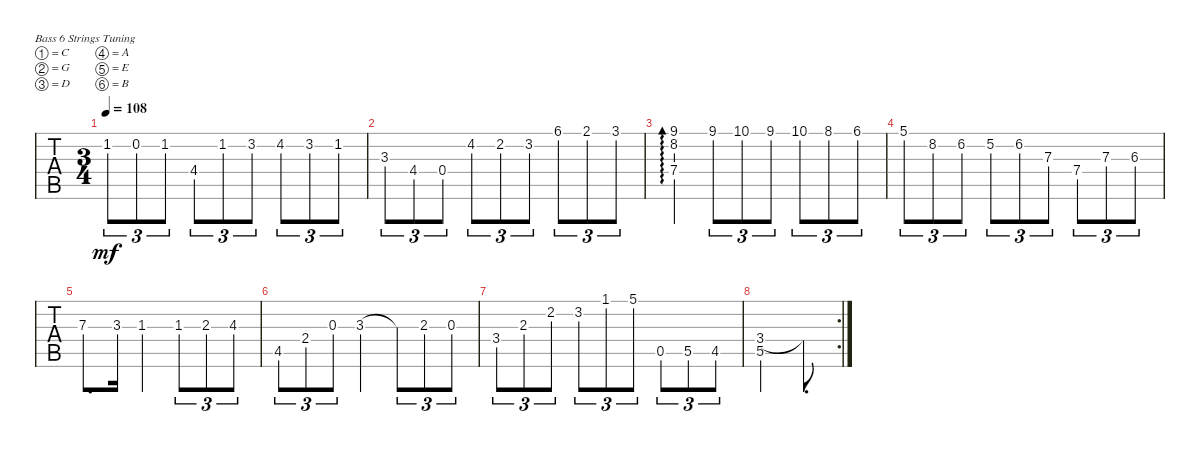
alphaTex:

\bracketExtendMode groupsimilarinstruments
\singleTrackTrackNamePolicy hidden
\multiTrackTrackNamePolicy hidden
\firstSystemTrackNameOrientation horizontal
\otherSystemsTrackNameOrientation horizontal
\track ("Untitled" "E-Bass") {instrument acousticgrandpiano}
\staff {tabs}
\tuning (C3 G2 D2 A1 E1 B0)
\displaytranspose 12
\ts (3 4)
\tempo 108
\clef f4
\ks dminor
1.2.8{tu (3 2) dy mf} 0.2.8{tu (3 2)} 1.2.8{tu (3 2)} 4.4.8{tu (3 2)} 1.2.8{tu (3 2)} 3.2.8{tu (3 2)} 4.2.8{tu (3 2)} 3.2.8{tu (3 2)} 1.2.8{tu (3 2)} |
3.3.8{tu (3 2)} 4.4.8{tu (3 2)} 0.4.8{tu (3 2)} 4.2.8{tu (3 2)} 2.2.8{tu (3 2)} 3.2.8{tu (3 2)} 6.1.8{tu (3 2) ot 8va} 2.1.8{tu (3 2) ot 8va} 3.1.8{tu (3 2) ot 8va} |
(8.2 9.1 7.4).4{ad 0 ot 8va} 9.1.8{tu (3 2)} 10.1.8{tu (3 2) ot 8va} 9.1.8{tu (3 2) ot 8va} 10.1.8{tu (3 2) ot 8va} 8.1.8{tu (3 2) ot 8va} 6.1.8{tu (3 2) ot 8va} |
5.1.8{tu (3 2)} 8.2.8{tu (3 2)} 6.2.8{tu (3 2)} 5.2.8{tu (3 2)} 6.2.8{tu (3 2)} 7.3.8{tu (3 2)} 7.4.8{tu (3 2)} 7.3.8{tu (3 2)} 6.3.8{tu (3 2)} |
7.3.8{d} 3.3.16 1.3.4 1.3.8{tu (3 2)} 2.3.8{tu (3 2)} 4.3.8{tu (3 2)} |
4.5.8{tu (3 2)} 2.4.8{tu (3 2)} 0.3.8{tu (3 2)} 3.3.4 3.3{t}.8{tu (3 2)} 2.3.8{tu (3 2)} 0.3.8{tu (3 2)} |
3.4.8{tu (3 2)} 2.3.8{tu (3 2)} 2.2.8{tu (3 2)} 3.2.8{tu (3 2)} 1.1.8{tu (3 2)} 5.1.8{tu (3 2)} 0.5.8{tu (3 2)} 5.5.8{tu (3 2)} 4.5.8{tu (3 2)} |
\rc 2
(3.4 5.5).2 3.4{t}.8{d}
